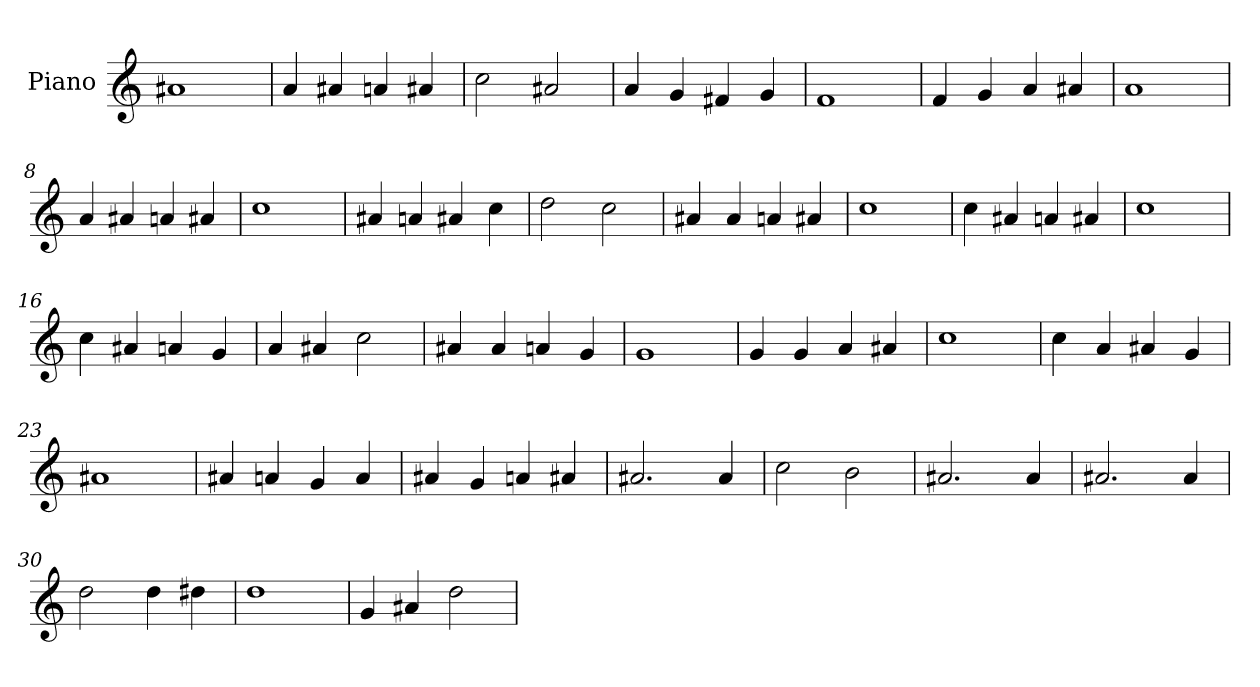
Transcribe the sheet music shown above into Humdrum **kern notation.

**kern
*part1
*staff1
*I"Piano
*I'Pno.
=1
1a#
=2
4a
4a#
4a
4a#
=3
2cc
2a#
=4
4a
4g
4f#
4g
=5
1f
=6
4f
4g
4a
4a#
=7
1a
=8
4a
4a#
4a
4a#
=9
1cc
=10
4a#
4a
4a#
4cc
=11
2dd
2cc
=12
4a#
4a#
4a
4a#
=13
1cc
=14
4cc
4a#
4a
4a#
=15
1cc
=16
4cc
4a#
4a
4g
=17
4a
4a#
2cc
=18
4a#
4a#
4a
4g
=19
1g
=20
4g
4g
4a
4a#
=21
1cc
=22
4cc
4a
4a#
4g
=23
1a#
=24
4a#
4a
4g
4a
=25
4a#
4g
4a
4a#
=26
2.a#
4a#
=27
2cc
2b
=28
2.a#
4a#
=29
2.a#
4a#
=30
2dd
4dd
4dd#
=31
1dd
=32
4g
4a#
2dd
=
*-
